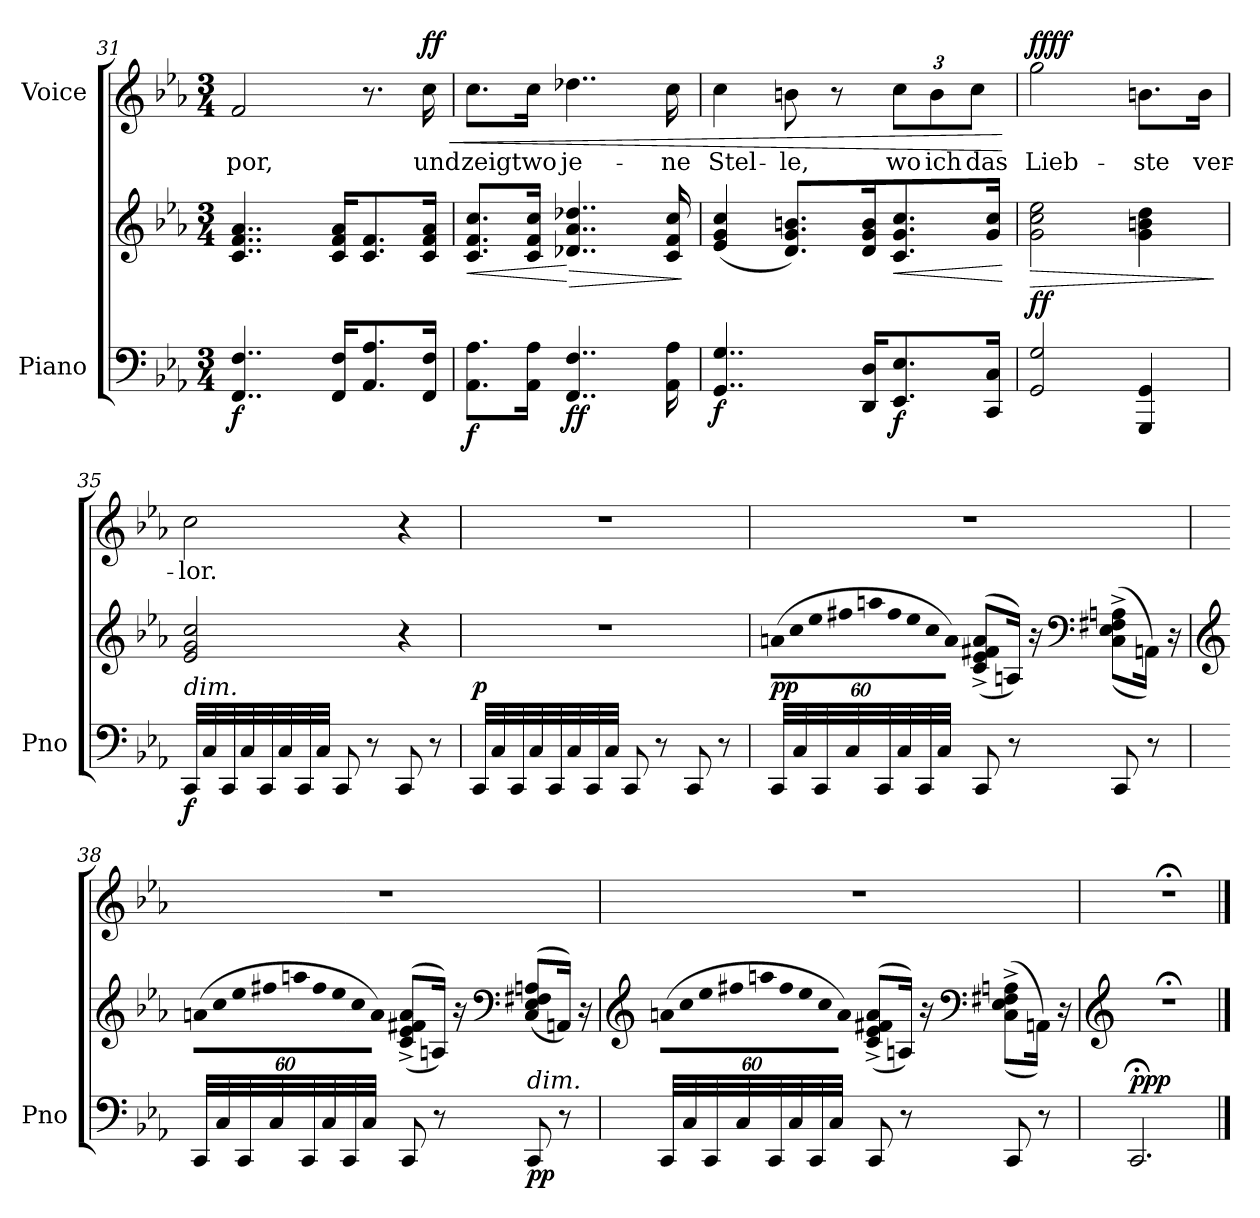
**kern	**kern	**dynam	**kern	**text	**dynam
*part2	*part2	*part2	*part1	*part1	*part1
*staff3	*staff2	*staff2/3	*staff1	*staff1	*staff1
*I"Piano	*	*	*I"Voice	*	*
*I'Pno	*	*	*	*	*
*clefF4	*clefG2	*	*clefG2	*	*
*k[b-e-a-]	*k[b-e-a-]	*	*k[b-e-a-]	*	*
*M3/4	*M3/4	*	*M3/4	*	*
=31	=31	=31	=31	=31	=31
!	!	!LO:DY:b=2	!	!LO:LY:b	!
4..FF/ 4..F/	4..c/ 4..f/ 4..a-/	f	2f/	-por,	.
16FF/ 16F/KL	16c/ 16f/ 16a-/KL	.	.	.	.
8.AA-/ 8.A-/	8.c/ 8.f/	.	8.r	.	.
!	!	!	!	!LO:LY:b	!LO:HP:b
!	!	!	!	!	!LO:DY:n=1:b
16FF/ 16F/Jk	16c/ 16f/ 16a-/Jk	.	16cc\	und	< ff
!!LO:LB:g=z
=32	=32	=32	=32	=32	=32
!	!	!LO:HP:b	!	!LO:LY:b	!
!	!	!LO:DY:n=1:b=2	!	!	!
8.AA-\ 8.A-\L	8.c/ 8.f/ 8.cc/L	< f	8.cc\L	zeigt	.
!	!	!	!	!LO:LY:b	!
16AA-\ 16A-\Jk	16c/ 16f/ 16cc/Jk	.	16cc\Jk	wo	.
!	!	!LO:HP:n=1:b	!	!LO:LY:b	!
!	!	!LO:DY:n=2:b=2	!	!	!
4..FF/ 4..F/	4..d-X/ 4..a-/ 4..dd-X/	[ > ff	4..dd-X\	je-	.
!	!	!	!	!LO:LY:b	!
16AA-\ 16A-\	16c/ 16f/ 16cc/	.	16cc\	-ne	.
.	.	]	.	.	.
=33	=33	=33	=33	=33	=33
!	!	!LO:DY:b=2	!	!LO:LY:b	!
4..GG/ 4..G/	(<4e-/ 4g/ 4cc/	f	4cc\	Stel-	.
!	!	!	!	!LO:LY:b	!
.	8.d/ 8.g/ 8.bn/L)	.	8bn\	-le,	.
.	.	.	8r	.	.
16DD/ 16D/KL	16d/ 16g/ 16b/K	.	.	.	.
!	!	!LO:HP:b	!	!	!
*	*	*	*Xbrackettup	*	*
!	!	!LO:DY:n=1:b=2	!	!LO:LY:b	!
8.EE-/ 8.E-/	8.c/ 8.g/ 8.cc/	< f	12cc\L	wo	.
!	!	!	!	!LO:LY:b	!
.	.	.	12b\	ich	.
!	!	!	!	!LO:LY:b	!
.	.	.	12cc\J	das	.
16CC/ 16C/Jk	16g/ 16cc/Jk	.	.	.	.
.	.	[	.	.	[
=34	=34	=34	=34	=34	=34
!	!	!LO:HP:b	!	!LO:LY:b	!
!	!	!LO:DY:n=1:a=2	!	!	!LO:DY:b
2GG/ 2G/	2g\ 2cc\ 2ee-\	> ff	2gg\	Lieb-	ffff
!	!	!	!	!LO:LY:b	!
4GGG/ 4GG/	4g\ 4bn\ 4dd\	.	8.bn\L	-ste	.
!	!	!	!	!LO:LY:b	!
.	.	.	16b\Jk	ver-	.
.	.	]	.	.	.
=35	=35	=35	=35	=35	=35
!LO:TX:a:i:t=dim.	!	!	!	!	!
!	!	!LO:DY:b=2	!	!LO:LY:b	!
32CC/LLL	2e-/ 2g/ 2cc/	f	2cc\	-lor.	.
32C/	.	.	.	.	.
32CC/	.	.	.	.	.
32C/	.	.	.	.	.
32CC/	.	.	.	.	.
32C/	.	.	.	.	.
32CC/	.	.	.	.	.
32C/JJJ	.	.	.	.	.
8CC/	.	.	.	.	.
8r	.	.	.	.	.
*	*	*	*MM60	*	*
8CC/	4r	.	4r	.	.
8r	.	.	.	.	.
!!LO:LB:g=z
=36	=36	=36	=36	=36	=36
!	!	!LO:DY:a=2	!	!	!
32CC/LLL	2.r	p	2.r	.	.
32C/	.	.	.	.	.
32CC/	.	.	.	.	.
32C/	.	.	.	.	.
32CC/	.	.	.	.	.
32C/	.	.	.	.	.
32CC/	.	.	.	.	.
32C/JJJ	.	.	.	.	.
8CC/	.	.	.	.	.
8r	.	.	.	.	.
8CC/	.	.	.	.	.
8r	.	.	.	.	.
=37	=37	=37	=37	=37	=37
*	*Xbrackettup	*	*	*	*
!	!LO:N:vis=32	!LO:DY:a=2	!	!	!
32CC/LLL	(>1920%53an\LLL	pp	2.r	.	.
!	!LO:N:vis=32	!	!	!	!
.	1920%53cc\	.	.	.	.
32C/	.	.	.	.	.
!	!LO:N:vis=32	!	!	!	!
.	1920%53ee-\	.	.	.	.
32CC/	.	.	.	.	.
!	!LO:N:vis=32	!	!	!	!
.	1920%53ff#X\	.	.	.	.
32C/	.	.	.	.	.
!	!LO:N:vis=32	!	!	!	!
.	1920%53aan\	.	.	.	.
32CC/	.	.	.	.	.
!	!LO:N:vis=32	!	!	!	!
.	1920%53ff#\	.	.	.	.
32C/	.	.	.	.	.
!	!LO:N:vis=32	!	!	!	!
.	1920%53ee-\	.	.	.	.
32CC/	.	.	.	.	.
!	!LO:N:vis=32	!	!	!	!
.	1920%53cc\	.	.	.	.
32C/JJJ	.	.	.	.	.
!	!LO:N:vis=32	!	!	!	!
.	1920%53a\JJJ)	.	.	.	.
.	(<(<8c/^ 8e-/^ 8f#X/^ 8a/^L	.	.	.	.
8CC/	.	.	.	.	.
.	16An/Jk))	.	.	.	.
8r	.	.	.	.	.
.	16r	.	.	.	.
*	*clefF4	*	*	*	*
.	(>(>8C\^ 8E-\^ 8F#X\^ 8An\^L	.	.	.	.
8CC/	.	.	.	.	.
.	16AAn\Jk))	.	.	.	.
8r	.	.	.	.	.
.	16r	.	.	.	.
.	640ryy	.	.	.	.
!!LO:LB:g=z
=38	=38	=38	=38	=38	=38
*	*clefG2	*	*	*	*
!	!LO:N:vis=32	!	!	!	!
32CC/LLL	(>1920%53an\LLL	.	2.r	.	.
!	!LO:N:vis=32	!	!	!	!
.	1920%53cc\	.	.	.	.
32C/	.	.	.	.	.
!	!LO:N:vis=32	!	!	!	!
.	1920%53ee-\	.	.	.	.
32CC/	.	.	.	.	.
!	!LO:N:vis=32	!	!	!	!
.	1920%53ff#X\	.	.	.	.
32C/	.	.	.	.	.
!	!LO:N:vis=32	!	!	!	!
.	1920%53aan\	.	.	.	.
32CC/	.	.	.	.	.
!	!LO:N:vis=32	!	!	!	!
.	1920%53ff#\	.	.	.	.
32C/	.	.	.	.	.
!	!LO:N:vis=32	!	!	!	!
.	1920%53ee-\	.	.	.	.
32CC/	.	.	.	.	.
!	!LO:N:vis=32	!	!	!	!
.	1920%53cc\	.	.	.	.
32C/JJJ	.	.	.	.	.
!	!LO:N:vis=32	!	!	!	!
.	1920%53a\JJJ)	.	.	.	.
.	(<(<8c/^ 8e-/^ 8f#X/^ 8a/^L	.	.	.	.
8CC/	.	.	.	.	.
.	16An/Jk))	.	.	.	.
8r	.	.	.	.	.
.	16r	.	.	.	.
*	*clefF4	*	*	*	*
.	(<(<8C/ 8E-/ 8F#X/ 8An/L	.	.	.	.
!LO:TX:a:i:t=dim.	!	!	!	!	!
!	!	!LO:DY:b=2	!	!	!
8CC/	.	pp	.	.	.
.	16AAn/Jk))	.	.	.	.
8r	.	.	.	.	.
.	16r	.	.	.	.
.	640ryy	.	.	.	.
=39	=39	=39	=39	=39	=39
*	*clefG2	*	*	*	*
!	!LO:N:vis=32	!	!	!	!
32CC/LLL	(>1920%53an\LLL	.	2.r	.	.
!	!LO:N:vis=32	!	!	!	!
.	1920%53cc\	.	.	.	.
32C/	.	.	.	.	.
!	!LO:N:vis=32	!	!	!	!
.	1920%53ee-\	.	.	.	.
32CC/	.	.	.	.	.
!	!LO:N:vis=32	!	!	!	!
.	1920%53ff#X\	.	.	.	.
32C/	.	.	.	.	.
!	!LO:N:vis=32	!	!	!	!
.	1920%53aan\	.	.	.	.
32CC/	.	.	.	.	.
!	!LO:N:vis=32	!	!	!	!
.	1920%53ff#\	.	.	.	.
32C/	.	.	.	.	.
!	!LO:N:vis=32	!	!	!	!
.	1920%53ee-\	.	.	.	.
32CC/	.	.	.	.	.
!	!LO:N:vis=32	!	!	!	!
.	1920%53cc\	.	.	.	.
32C/JJJ	.	.	.	.	.
!	!LO:N:vis=32	!	!	!	!
.	1920%53a\JJJ)	.	.	.	.
.	(<(<8c/^ 8e-/^ 8f#X/^ 8a/^L	.	.	.	.
8CC/	.	.	.	.	.
.	16An/Jk))	.	.	.	.
8r	.	.	.	.	.
.	16r	.	.	.	.
*	*clefF4	*	*	*	*
.	(>(>8C\^ 8E-\^ 8F#X\^ 8An\^L	.	.	.	.
8CC/	.	.	.	.	.
.	16AAn\Jk))	.	.	.	.
8r	.	.	.	.	.
.	16r	.	.	.	.
.	640ryy	.	.	.	.
=40	=40	=40	=40	=40	=40
*	*clefG2	*	*	*	*
!	!	!LO:DY:a=2	!	!	!
2.CC;</	2.r;<	ppp	2.r;<	.	.
==	==	==	==	==	==
*-	*-	*-	*-	*-	*-
